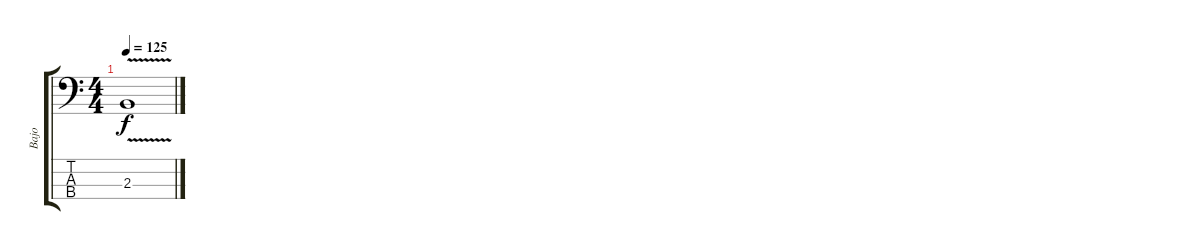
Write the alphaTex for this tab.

\track ("Bajo" "Bajo") {instrument electricbassfinger}
\staff {score tabs}
\tuning (G2 D2 A1 E1) {hide}
\ts (4 4)
\tempo 125
\clef f4
\ks c
2.3{v}.1{dy f}
